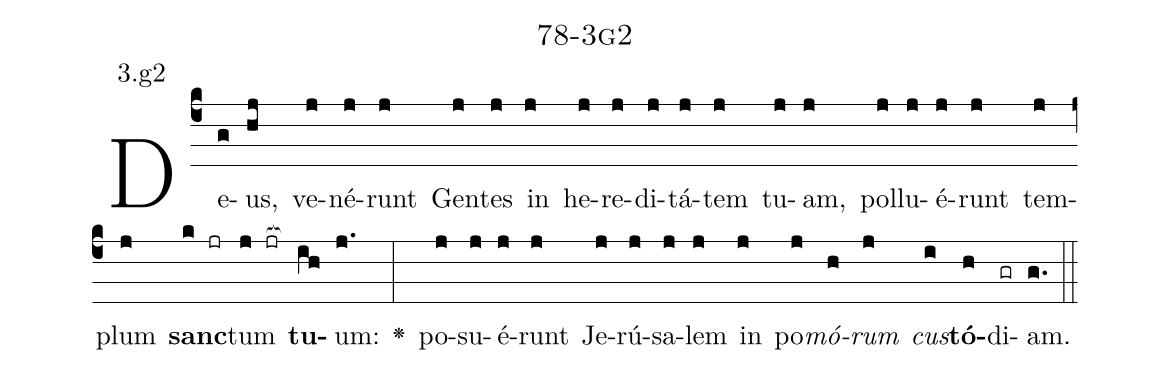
name: 78-3g2;
annotation: 3.g2;
%%
(c4)De(g)us,(hj) ve(j)né(j)runt(j) Gen(j)tes(j) in(j) he(j)re(j)di(j)tá(j)tem(j) tu(j)am,(j) pol(j)lu(j)é(j)runt(j) tem(j)plum(j) <b>sanc</b>(k jr)tum(j jr[ocb:1{]) <b>tu</b>(ih[ocb:0}])um:(j.) <v>\greheightstar</v>(:) po(j)su(j)é(j)runt(j) Je(j)rú(j)sa(j)lem(j) in(j) po(j)<i>mó</i>(h)<i>rum</i>(j) <i>cus</i>(i)<b>tó</b>(h)di(gr)am.(g.) (::)


%E(j) u(h) o(j) u(i) a(h) e.(g.) (::)
